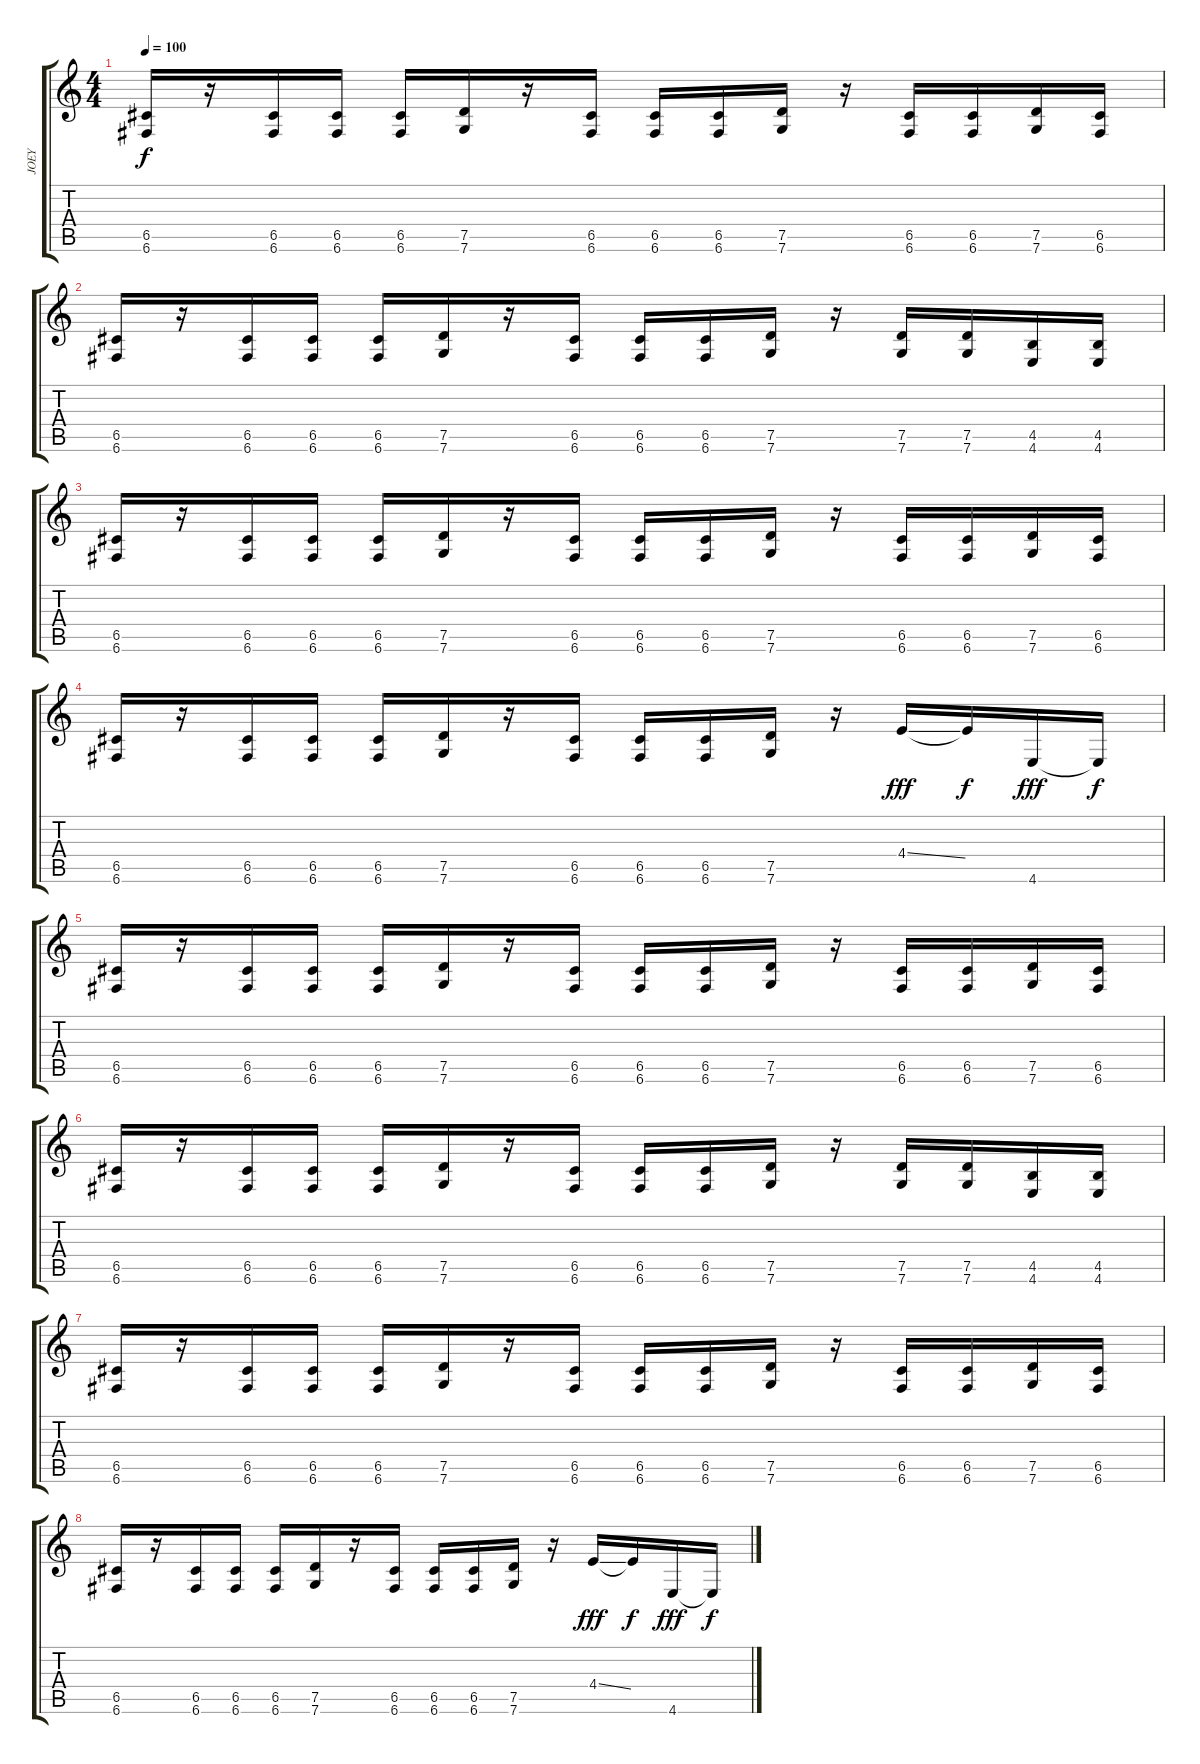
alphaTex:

\track ("JOEY" "JOEY") {instrument distortionguitar}
\staff {score tabs}
\tuning (D4 A3 F3 C3 G2 C2) {hide}
\ts (4 4)
\tempo 100
\clef g2
\ks c
(6.5 6.6).16{dy f} r.16 (6.5 6.6).16 (6.5 6.6).16 (6.5 6.6).16 (7.5 7.6).16 r.16 (6.5 6.6).16 (6.5 6.6).16 (6.5 6.6).16 (7.5 7.6).16 r.16 (6.5 6.6).16 (6.5 6.6).16 (7.5 7.6).16 (6.5 6.6).16 |
(6.5 6.6).16 r.16 (6.5 6.6).16 (6.5 6.6).16 (6.5 6.6).16 (7.5 7.6).16 r.16 (6.5 6.6).16 (6.5 6.6).16 (6.5 6.6).16 (7.5 7.6).16 r.16 (7.5 7.6).16 (7.5 7.6).16 (4.5 4.6).16 (4.5 4.6).16 |
(6.5 6.6).16 r.16 (6.5 6.6).16 (6.5 6.6).16 (6.5 6.6).16 (7.5 7.6).16 r.16 (6.5 6.6).16 (6.5 6.6).16 (6.5 6.6).16 (7.5 7.6).16 r.16 (6.5 6.6).16 (6.5 6.6).16 (7.5 7.6).16 (6.5 6.6).16 |
(6.5 6.6).16 r.16 (6.5 6.6).16 (6.5 6.6).16 (6.5 6.6).16 (7.5 7.6).16 r.16 (6.5 6.6).16 (6.5 6.6).16 (6.5 6.6).16 (7.5 7.6).16 r.16 4.4{ss}.16{dy fff} 4.4{t}.16{dy f} 4.6.16{dy fff} 4.6{t}.16{dy f} |
(6.5 6.6).16 r.16 (6.5 6.6).16 (6.5 6.6).16 (6.5 6.6).16 (7.5 7.6).16 r.16 (6.5 6.6).16 (6.5 6.6).16 (6.5 6.6).16 (7.5 7.6).16 r.16 (6.5 6.6).16 (6.5 6.6).16 (7.5 7.6).16 (6.5 6.6).16 |
(6.5 6.6).16 r.16 (6.5 6.6).16 (6.5 6.6).16 (6.5 6.6).16 (7.5 7.6).16 r.16 (6.5 6.6).16 (6.5 6.6).16 (6.5 6.6).16 (7.5 7.6).16 r.16 (7.5 7.6).16 (7.5 7.6).16 (4.5 4.6).16 (4.5 4.6).16 |
(6.5 6.6).16 r.16 (6.5 6.6).16 (6.5 6.6).16 (6.5 6.6).16 (7.5 7.6).16 r.16 (6.5 6.6).16 (6.5 6.6).16 (6.5 6.6).16 (7.5 7.6).16 r.16 (6.5 6.6).16 (6.5 6.6).16 (7.5 7.6).16 (6.5 6.6).16 |
(6.5 6.6).16 r.16 (6.5 6.6).16 (6.5 6.6).16 (6.5 6.6).16 (7.5 7.6).16 r.16 (6.5 6.6).16 (6.5 6.6).16 (6.5 6.6).16 (7.5 7.6).16 r.16 4.4{ss}.16{dy fff} 4.4{t}.16{dy f} 4.6.16{dy fff} 4.6{t}.16{dy f}
